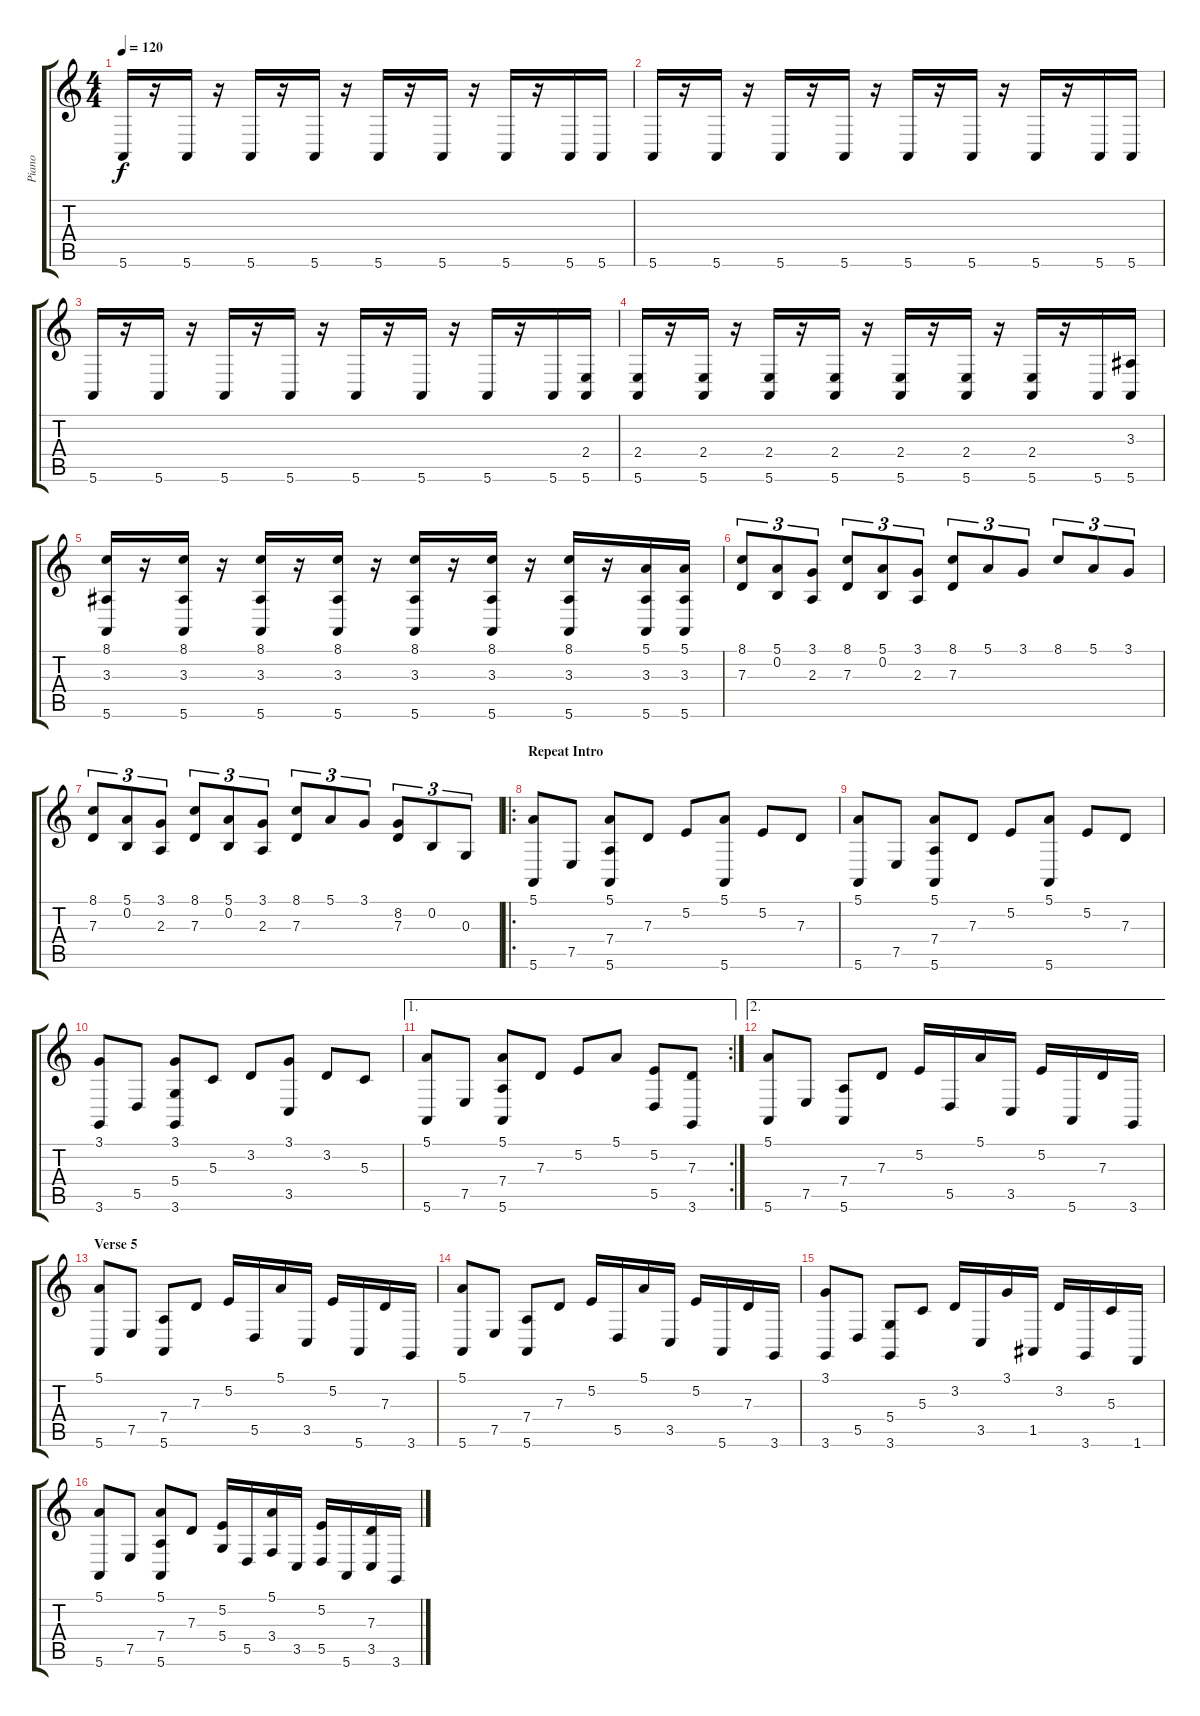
\track ("Piano" "Piano") {instrument acousticgrandpiano}
\staff {score tabs}
\tuning (E4 B3 G3 D3 A2 E2) {hide}
\ts (4 4)
\tempo 120
\clef g2
\ks c
5.6.16{dy f} r.16 5.6.16 r.16 5.6.16 r.16 5.6.16 r.16 5.6.16 r.16 5.6.16 r.16 5.6.16 r.16 5.6.16 5.6.16 |
5.6.16 r.16 5.6.16 r.16 5.6.16 r.16 5.6.16 r.16 5.6.16 r.16 5.6.16 r.16 5.6.16 r.16 5.6.16 5.6.16 |
5.6.16 r.16 5.6.16 r.16 5.6.16 r.16 5.6.16 r.16 5.6.16 r.16 5.6.16 r.16 5.6.16 r.16 5.6.16 (2.4 5.6).16 |
(2.4 5.6).16 r.16 (2.4 5.6).16 r.16 (2.4 5.6).16 r.16 (2.4 5.6).16 r.16 (2.4 5.6).16 r.16 (2.4 5.6).16 r.16 (2.4 5.6).16 r.16 5.6.16 (3.3 5.6).16 |
(8.1 3.3 5.6).16 r.16 (8.1 3.3 5.6).16 r.16 (8.1 3.3 5.6).16 r.16 (8.1 3.3 5.6).16 r.16 (8.1 3.3 5.6).16 r.16 (8.1 3.3 5.6).16 r.16 (8.1 3.3 5.6).16 r.16 (5.1 3.3 5.6).16 (5.1 3.3 5.6).16 |
(8.1 7.3).8{tu (3 2)} (5.1 0.2).8{tu (3 2)} (3.1 2.3).8{tu (3 2)} (8.1 7.3).8{tu (3 2)} (5.1 0.2).8{tu (3 2)} (3.1 2.3).8{tu (3 2)} (8.1 7.3).8{tu (3 2)} 5.1.8{tu (3 2)} 3.1.8{tu (3 2)} 8.1.8{tu (3 2)} 5.1.8{tu (3 2)} 3.1.8{tu (3 2)} |
(8.1 7.3).8{tu (3 2)} (5.1 0.2).8{tu (3 2)} (3.1 2.3).8{tu (3 2)} (8.1 7.3).8{tu (3 2)} (5.1 0.2).8{tu (3 2)} (3.1 2.3).8{tu (3 2)} (8.1 7.3).8{tu (3 2)} 5.1.8{tu (3 2)} 3.1.8{tu (3 2)} (8.2 7.3).8{tu (3 2)} 0.2.8{tu (3 2)} 0.3.8{tu (3 2)} |
\ro
\section ("" "Repeat Intro")
(5.1 5.6).8 7.5.8 (5.1 7.4 5.6).8 7.3.8 5.2.8 (5.1 5.6).8 5.2.8 7.3.8 |
(5.1 5.6).8 7.5.8 (5.1 7.4 5.6).8 7.3.8 5.2.8 (5.1 5.6).8 5.2.8 7.3.8 |
(3.1 3.6).8 5.5.8 (3.1 5.4 3.6).8 5.3.8 3.2.8 (3.1 3.5).8 3.2.8 5.3.8 |
\ae 1
\rc 2
(5.1 5.6).8 7.5.8 (5.1 7.4 5.6).8 7.3.8 5.2.8 5.1.8 (5.2 5.5).8 (7.3 3.6).8 |
\ae 2
(5.1 5.6).8 7.5.8 (7.4 5.6).8 7.3.8 5.2.16 5.5.16 5.1.16 3.5.16 5.2.16 5.6.16 7.3.16 3.6.16 |
\section ("" "Verse 5")
(5.1 5.6).8 7.5.8 (7.4 5.6).8 7.3.8 5.2.16 5.5.16 5.1.16 3.5.16 5.2.16 5.6.16 7.3.16 3.6.16 |
(5.1 5.6).8 7.5.8 (7.4 5.6).8 7.3.8 5.2.16 5.5.16 5.1.16 3.5.16 5.2.16 5.6.16 7.3.16 3.6.16 |
(3.1 3.6).8 5.5.8 (5.4 3.6).8 5.3.8 3.2.16 3.5.16 3.1.16 1.5.16 3.2.16 3.6.16 5.3.16 1.6.16 |
(5.1 5.6).8 7.5.8 (5.1 7.4 5.6).8 7.3.8 (5.2 5.4).16 5.5.16 (5.1 3.4).16 3.5.16 (5.2 5.5).16 5.6.16 (7.3 3.5).16 3.6.16
